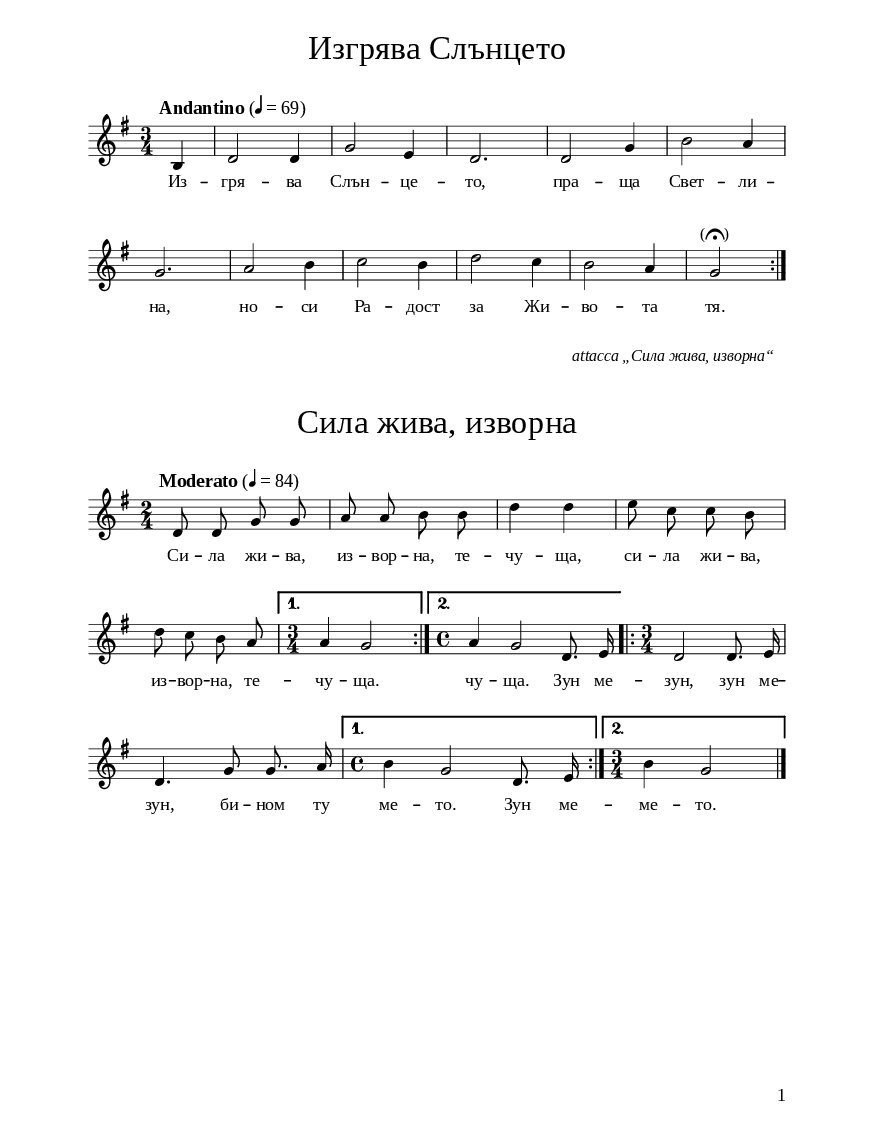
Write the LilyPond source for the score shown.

\version "2.24.2"

% include paper part and global functions
\include "include/globals.ily"

\bookpart {
  \label #'ref071_1
  \tocItem \markup "Изгрява Слънцето"
  \include "include/bookpart-paper.ily"
  \score {
    \include "include/score-layout.ily"

    \new Voice \absolute {
      \clef treble
      \key g \major
      \time 3/4
      \tempoFunc "Andantino" 4 "69"
      \partial 4
      \autoBeamOff
      b4  |  d'2 d'4 | g'2 e'4 | d'2. | d'2 g'4 | b'2 a'4 \break |

      g'2. | a'2 b'4 | c''2 b'4 | d''2 c''4 | b'2 a'4^\markup { \concat {"              (" \fermata ")"}} |  g'2
      \break \bar ":|."

    }

    \addlyrics {
      Из -- гря --
      ва Слън -- це -- то, пра -- ща Свет -- ли -- на,
      но -- си Ра -- дост за Жи -- во -- та тя.
    }

    \header {
      title = \titleFunc "Изгрява Слънцето" "Izgrjava Slănceto"
    }

    \midi{}

  } % score

  \markup \italic \dc-one-nobold "attacca „Сила жива, изворна“"

  % include foreign translation(s) of the song

  \markup \empty-one

  \label #'ref071_2
  \tocItem \markup "Сила жива, изворна"

  \include "include/bookpart-paper.ily"
  \score {
    \include "include/score-layout.ily"

    \new Voice \absolute {
      \clef treble
      \key g \major
      \time 2/4
      \tempoFunc "Moderato" 4 "84"
      \autoBeamOff

      \repeat volta 2 {
        d'8 d' g' g' | a'8 a' b' b' | d''4 d'' | e''8 c'' c'' b' \break |

        d''8 c'' b' a' |
      } \alternative { { \time 3/4 a'4 g'2 |} { \time 4/4  a'4 g'2 d'8. e'16 | } } \repeat volta 2 {
        \time 3/4 d'2 d'8. e'16 \break |

        d'4. g'8 g'8. a'16 |
      }
      \alternative  {
        {\time 4/4 b'4 g'2 d'8. e'16 | }
        {\time 3/4 b'4 g'2 \bar "|."}
      }
    }

    \addlyrics {
      Си --
      ла жи -- ва, из -- вор -- на, те -- чу -- ща, си
      -- ла жи -- ва, из -- вор -- на, те -- чу -- ща.
      чу -- ща. Зун ме -- зун, зун ме -- зун, би --
      ном ту ме -- то. Зун ме -- ме -- то.
    }
    \header {
      title = \titleFunc "Сила жива, изворна" "Sila živa, izvorna"
    }

    \midi{}

  }


} % bookpart
